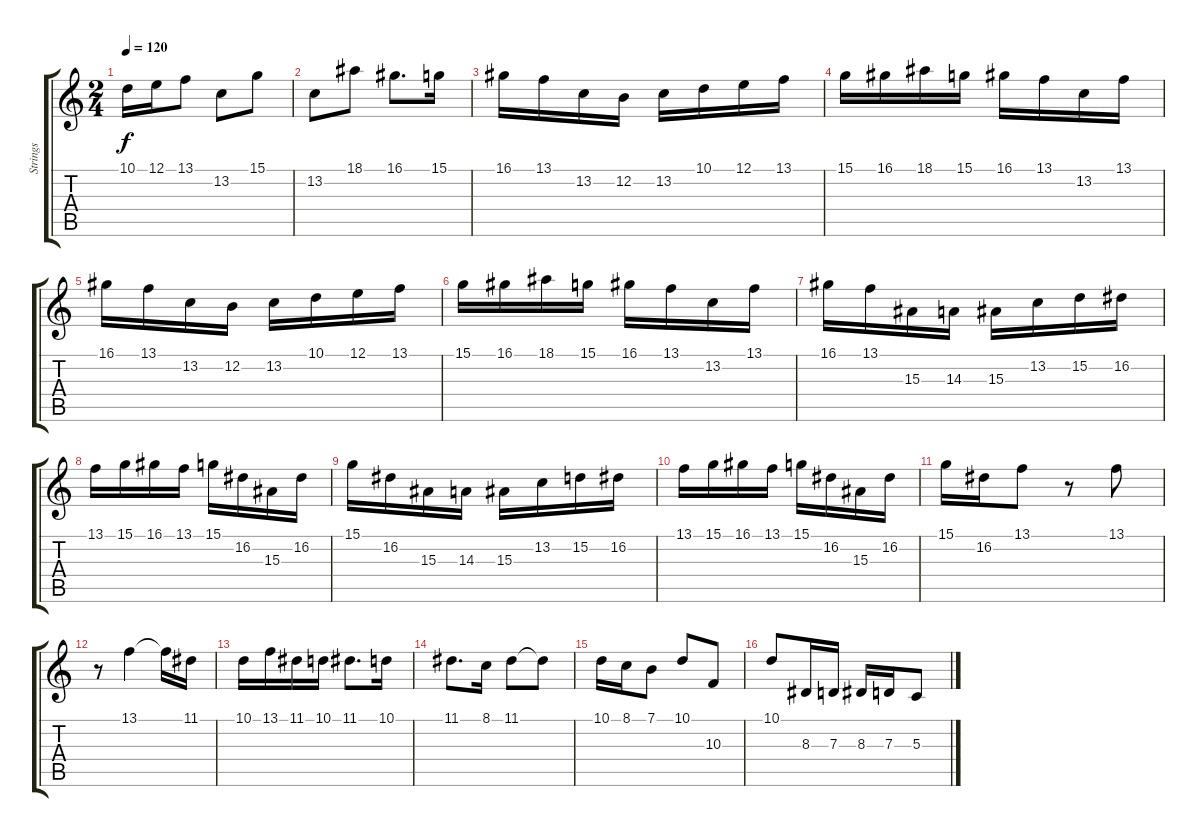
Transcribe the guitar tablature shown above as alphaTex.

\track ("Strings" "Strings") {instrument stringensemble1}
\staff {score tabs}
\tuning (E4 B3 G3 D3 A2 E2) {hide}
\ts (2 4)
\tempo 120
\clef g2
\ks c
10.1.16{dy f} 12.1.16 13.1.8 13.2.8 15.1.8 |
13.2.8 18.1.8 16.1.8{d} 15.1.16 |
16.1.16 13.1.16 13.2.16 12.2.16 13.2.16 10.1.16 12.1.16 13.1.16 |
15.1.16 16.1.16 18.1.16 15.1.16 16.1.16 13.1.16 13.2.16 13.1.16 |
16.1.16 13.1.16 13.2.16 12.2.16 13.2.16 10.1.16 12.1.16 13.1.16 |
15.1.16 16.1.16 18.1.16 15.1.16 16.1.16 13.1.16 13.2.16 13.1.16 |
16.1.16 13.1.16 15.3.16 14.3.16 15.3.16 13.2.16 15.2.16 16.2.16 |
13.1.16 15.1.16 16.1.16 13.1.16 15.1.16 16.2.16 15.3.16 16.2.16 |
15.1.16 16.2.16 15.3.16 14.3.16 15.3.16 13.2.16 15.2.16 16.2.16 |
13.1.16 15.1.16 16.1.16 13.1.16 15.1.16 16.2.16 15.3.16 16.2.16 |
15.1.16 16.2.16 13.1.8 r.8 13.1.8 |
r.8 13.1.4 13.1{t}.16 11.1.16 |
10.1.16 13.1.16 11.1.16 10.1.16 11.1.8{d} 10.1.16 |
11.1.8{d} 8.1.16 11.1.8 11.1{t}.8 |
10.1.16 8.1.16 7.1.8 10.1.8 10.3.8 |
10.1.8 8.3.16 7.3.16 8.3.16 7.3.16 5.3.8
